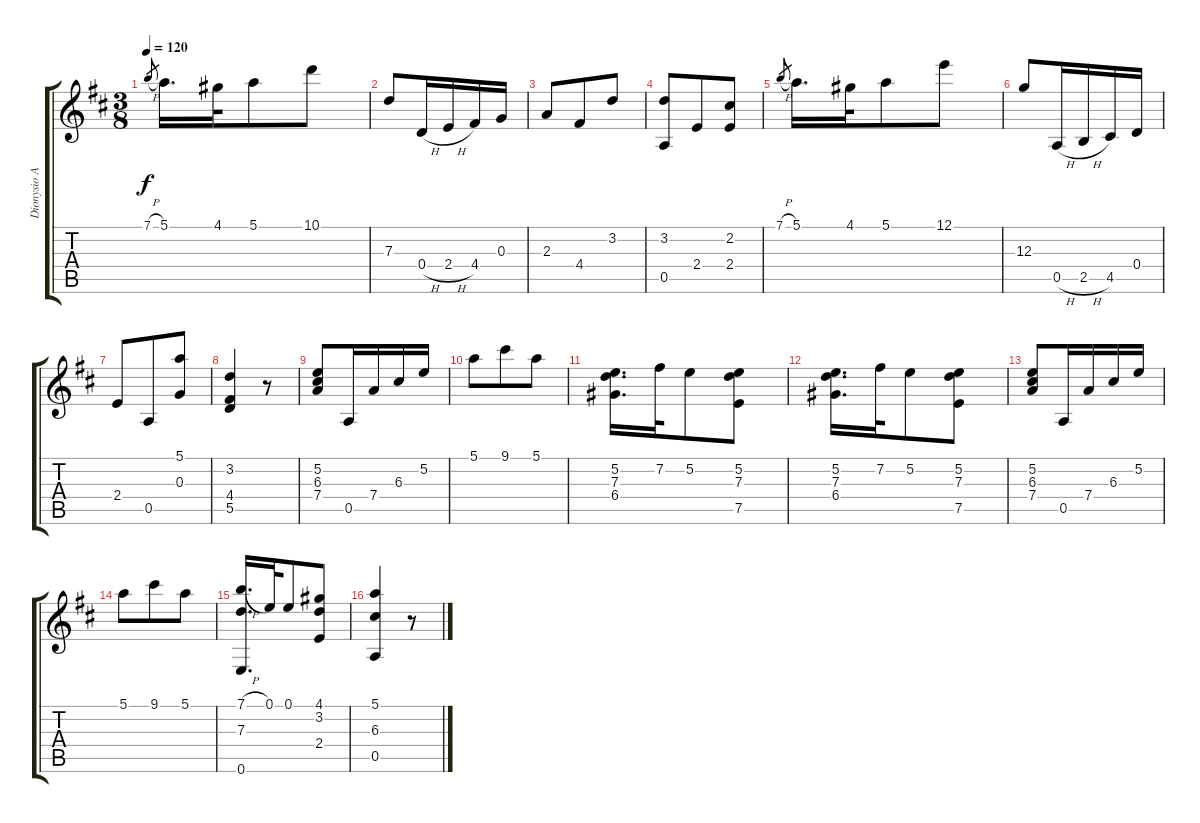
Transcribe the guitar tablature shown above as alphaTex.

\track ("Dionysio Aguado" "Dionysio A") {instrument acousticguitarnylon}
\staff {score tabs}
\tuning (E4 B3 G3 D3 A2 E2) {hide}
\ts (3 8)
\tempo 120
\clef g2
\ks d
7.1{h}.8{gr dy f} 5.1.16{d} 4.1.32 5.1.8 10.1.8 |
7.3.8 0.4{h}.16 2.4{h}.16 4.4.16 0.3.16 |
2.3.8 4.4.8 3.2.8 |
(3.2 0.5).8 2.4.8 (2.2 2.4).8 |
7.1{h}.8{gr} 5.1.16{d} 4.1.32 5.1.8 12.1.8 |
12.3.8 0.5{h}.16 2.5{h}.16 4.5.16 0.4.16 |
2.4.8 0.5.8 (5.1 0.3).8 |
(3.2 4.4 5.5).4 r.8 |
(5.2 6.3 7.4).8 0.5.16 7.4.16 6.3.16 5.2.16 |
5.1.8 9.1.8 5.1.8 |
(5.2 7.3 6.4).16{d} 7.2.32 5.2.8 (5.2 7.3 7.5).8 |
(5.2 7.3 6.4).16{d} 7.2.32 5.2.8 (5.2 7.3 7.5).8 |
(5.2 6.3 7.4).8 0.5.16 7.4.16 6.3.16 5.2.16 |
5.1.8 9.1.8 5.1.8 |
(7.1{h} 7.3 0.6).16{d} 0.1.32 0.1.8 (4.1 3.2 2.4).8 |
(5.1 6.3 0.5).4 r.8
